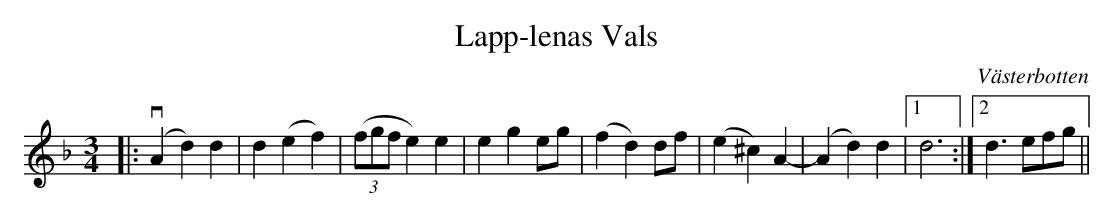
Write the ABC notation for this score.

X:1
T:Lapp-lenas Vals
O:Västerbotten
M:3/4
L:1/4
K:Dm
|: v(Ad) d | d(ef) |(3(f/g/f/ e)e | eg e/g/ | (fd) d/f/ | (e^c)A- |(Ad)d |1 d3 :|2 d3/ e/f/g/ ||
